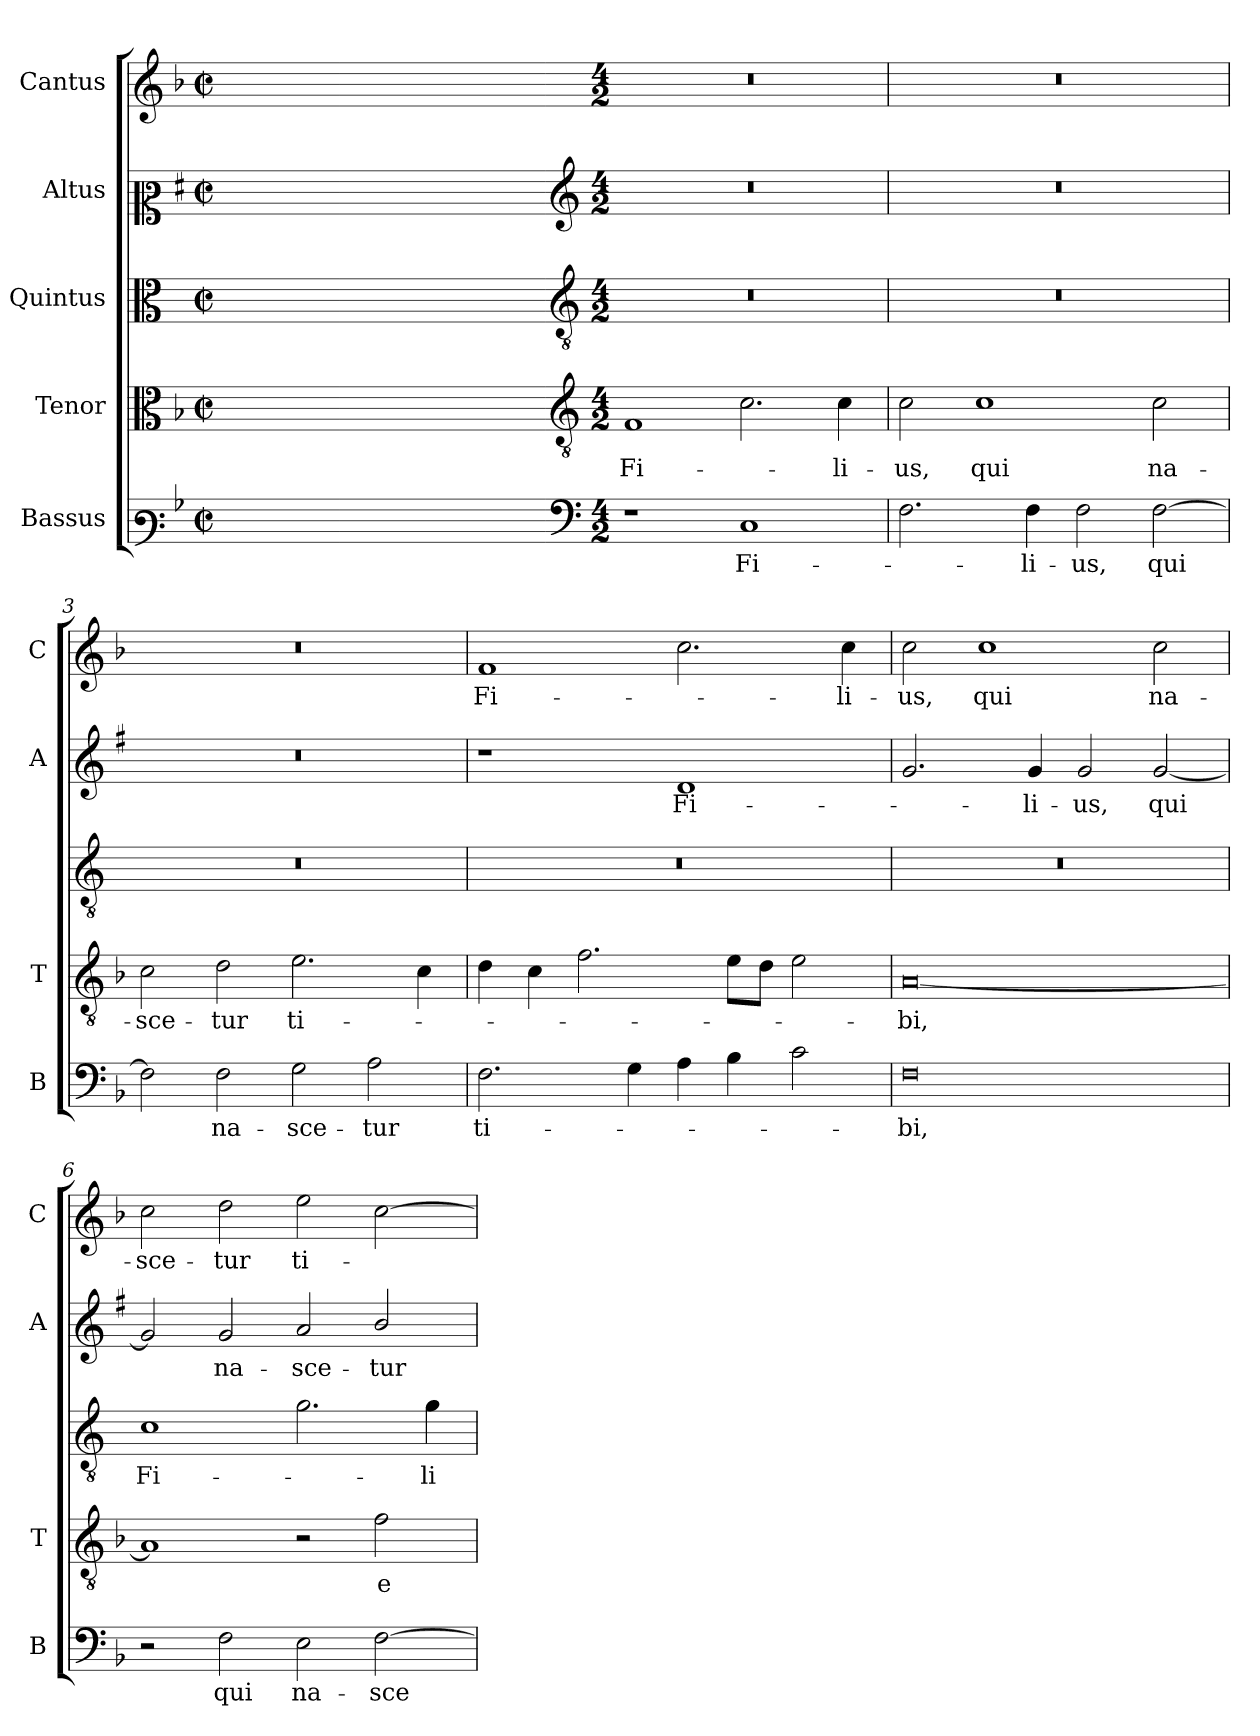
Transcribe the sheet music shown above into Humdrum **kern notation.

**kern	**text	**kern	**text	**kern	**text	**kern	**text	**kern	**text
*part5	*part5	*part4	*part4	*part3	*part3	*part2	*part2	*part1	*part1
*staff5	*staff5	*staff4	*staff4	*staff3	*staff3	*staff2	*staff2	*staff1	*staff1
*I"Bassus	*	*I"Tenor	*	*I"Quintus	*	*I"Altus	*	*I"Cantus	*
*I'B	*	*I'T	*	*	*	*I'A	*	*I'C	*
*clefF3	*	*clefC3	*	*clefC3	*	*clefC2	*	*clefG2	*
*	*	*	*	*ITrd4c7	*	*ITrd1c2	*	*	*
*k[b-]	*	*k[b-]	*	*k[b-]	*	*k[b-]	*	*k[b-]	*
*F:	*	*F:	*	*F:	*	*F:	*	*F:	*
*M2/2	*	*M2/2	*	*M2/2	*	*M2/2	*	*M2/2	*
*met(c|)	*	*met(c|)	*	*met(c|)	*	*met(c|)	*	*met(c|)	*
=	=	=	=	=	=	=	=	=	=
1ryy	.	1ryy	.	1ryy	.	1ryy	.	1ryy	.
=1X-	=1X-	=1X-	=1X-	=1X-	=1X-	=1X-	=1X-	=1X-	=1X-
4ryy	.	4ryy	.	4ryy	.	4ryy	.	4ryy	.
4ryy	.	4ryy	.	4ryy	.	4ryy	.	4ryy	.
4ryy	.	4ryy	.	4ryy	.	4ryy	.	4ryy	.
4ryy	.	4ryy	.	4ryy	.	4ryy	.	4ryy	.
=1-	=1-	=1-	=1-	=1-	=1-	=1-	=1-	=1-	=1-
*clefF4	*	*clefGv2	*	*clefGv2	*	*clefG2	*	*	*
*M4/2	*	*M4/2	*	*M4/2	*	*M4/2	*	*M4/2	*
!	!	!	!LO:LY:b	!	!	!	!	!	!
1r	.	1F	Fi-	0r	.	0r	.	0r	.
!	!LO:LY:b	!	!	!	!	!	!	!	!
1C	Fi-	2.c\	.	.	.	.	.	.	.
!	!	!	!LO:LY:b	!	!	!	!	!	!
.	.	4c\	-li-	.	.	.	.	.	.
=2	=2	=2	=2	=2	=2	=2	=2	=2	=2
!	!	!	!LO:LY:b	!	!	!	!	!	!
2.F\	.	2c\	-us,	0r	.	0r	.	0r	.
!	!	!	!LO:LY:b	!	!	!	!	!	!
.	.	1c	qui	.	.	.	.	.	.
!	!LO:LY:b	!	!	!	!	!	!	!	!
4F\	-li-	.	.	.	.	.	.	.	.
!	!LO:LY:b	!	!	!	!	!	!	!	!
2F\	-us,	.	.	.	.	.	.	.	.
!	!LO:LY:b	!	!LO:LY:b	!	!	!	!	!	!
[2F\	qui	2c\	na-	.	.	.	.	.	.
=3	=3	=3	=3	=3	=3	=3	=3	=3	=3
!	!	!	!LO:LY:b	!	!	!	!	!	!
2F\]	.	2c\	-sce-	0r	.	0r	.	0r	.
!	!LO:LY:b	!	!LO:LY:b	!	!	!	!	!	!
2F\	na-	2d\	-tur	.	.	.	.	.	.
!	!LO:LY:b	!	!LO:LY:b	!	!	!	!	!	!
2G\	-sce-	2.e\	ti-	.	.	.	.	.	.
!	!LO:LY:b	!	!	!	!	!	!	!	!
2A\	-tur	.	.	.	.	.	.	.	.
.	.	4c\	.	.	.	.	.	.	.
=4	=4	=4	=4	=4	=4	=4	=4	=4	=4
!	!LO:LY:b	!	!	!	!	!	!	!	!LO:LY:b
2.F\	ti-	4d\	.	0r	.	1r	.	1f	Fi-
.	.	4c\	.	.	.	.	.	.	.
.	.	2.f\	.	.	.	.	.	.	.
4G\	.	.	.	.	.	.	.	.	.
!	!	!	!	!	!	!	!LO:LY:b	!	!
4A\	.	.	.	.	.	1c	Fi-	2.cc\	.
4B-\	.	8e\L	.	.	.	.	.	.	.
.	.	8d\J	.	.	.	.	.	.	.
2c\	.	2e\	.	.	.	.	.	.	.
!	!	!	!	!	!	!	!	!	!LO:LY:b
.	.	.	.	.	.	.	.	4cc\	-li-
=5	=5	=5	=5	=5	=5	=5	=5	=5	=5
!	!LO:LY:b	!	!LO:LY:b	!	!	!	!	!	!LO:LY:b
0F	-bi,	[0A	-bi,	0r	.	2.f/	.	2cc\	-us,
!	!	!	!	!	!	!	!	!	!LO:LY:b
.	.	.	.	.	.	.	.	1cc	qui
!	!	!	!	!	!	!	!LO:LY:b	!	!
.	.	.	.	.	.	4f/	-li-	.	.
!	!	!	!	!	!	!	!LO:LY:b	!	!
.	.	.	.	.	.	2f/	-us,	.	.
!	!	!	!	!	!	!	!LO:LY:b	!	!LO:LY:b
.	.	.	.	.	.	[2f/	qui	2cc\	na-
!!LO:LB:g=z
=6	=6	=6	=6	=6	=6	=6	=6	=6	=6
!	!	!	!	!	!LO:LY:b	!	!	!	!LO:LY:b
2r	.	1A]	.	1F	Fi-	2f/]	.	2cc\	-sce-
!	!LO:LY:b	!	!	!	!	!	!LO:LY:b	!	!LO:LY:b
2F\	qui	.	.	.	.	2f/	na-	2dd\	-tur
!	!LO:LY:b	!	!	!	!	!	!LO:LY:b	!	!LO:LY:b
2E\	na-	2r	.	2.c\	.	2g/	-sce-	2ee\	ti-
!	!LO:LY:b	!	!LO:LY:b	!	!	!	!LO:LY:b	!	!
[2F\	-sce-	2f\	e-	.	.	2a/	-tur	[2cc\	.
!	!	!	!	!	!LO:LY:b	!	!	!	!
.	.	.	.	4c\	-li-	.	.	.	.
=	=	=	=	=	=	=	=	=	=
*-	*-	*-	*-	*-	*-	*-	*-	*-	*-
